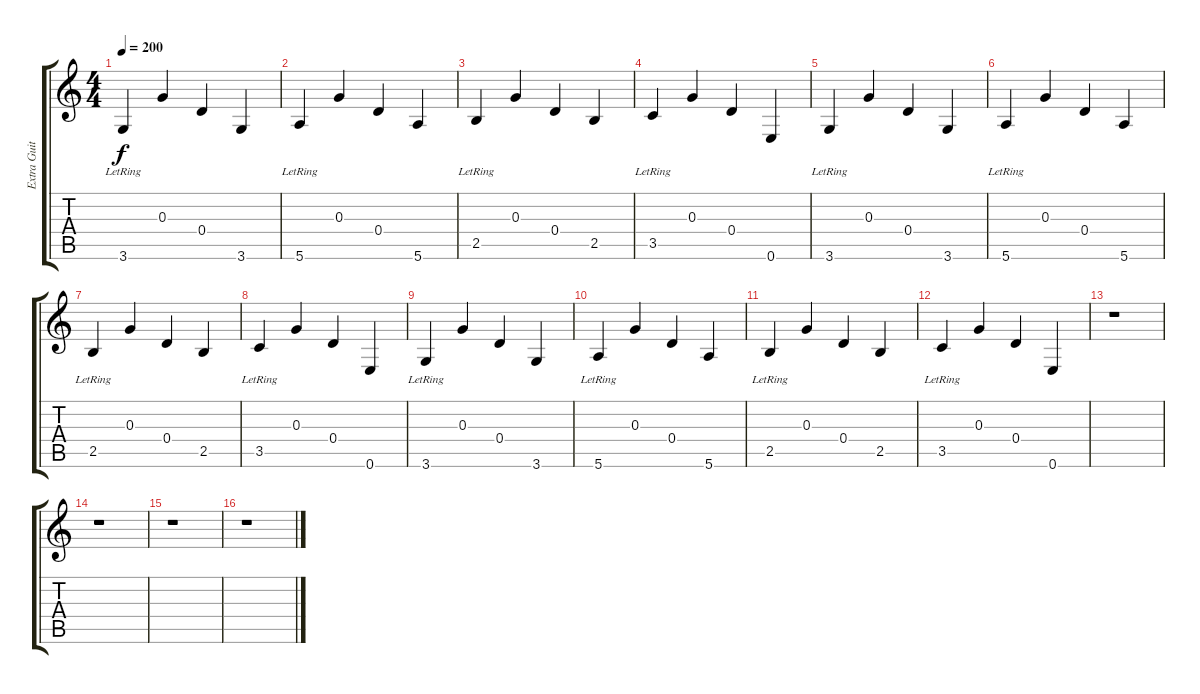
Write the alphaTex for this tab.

\track ("Extra Guitar" "Extra Guit") {instrument distortionguitar}
\staff {score tabs}
\tuning (E4 B3 G3 D3 A2 E2) {hide}
\ts (4 4)
\tempo 200
\clef g2
\ks c
3.6{lr}.4{dy f} 0.3.4 0.4.4 3.6.4 |
5.6{lr}.4 0.3.4 0.4.4 5.6.4 |
2.5{lr}.4 0.3.4 0.4.4 2.5.4 |
3.5{lr}.4 0.3.4 0.4.4 0.6.4 |
3.6{lr}.4 0.3.4 0.4.4 3.6.4 |
5.6{lr}.4 0.3.4 0.4.4 5.6.4 |
2.5{lr}.4 0.3.4 0.4.4 2.5.4 |
3.5{lr}.4 0.3.4 0.4.4 0.6.4 |
3.6{lr}.4 0.3.4 0.4.4 3.6.4 |
5.6{lr}.4 0.3.4 0.4.4 5.6.4 |
2.5{lr}.4 0.3.4 0.4.4 2.5.4 |
3.5{lr}.4 0.3.4 0.4.4 0.6.4 |
r.1 |
r.1 |
r.1 |
r.1
